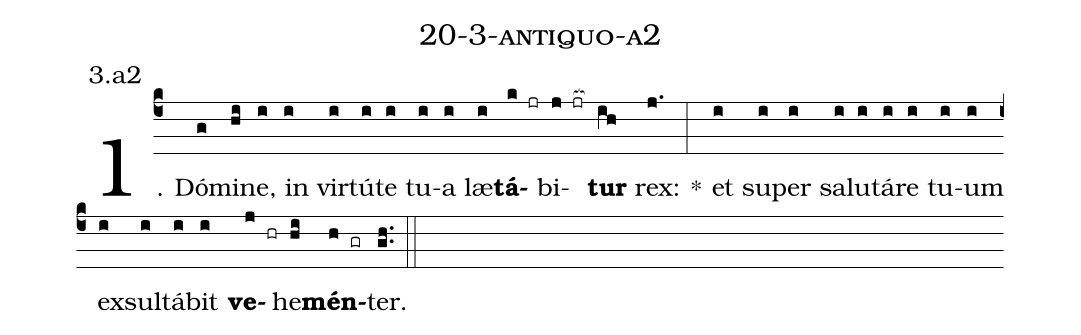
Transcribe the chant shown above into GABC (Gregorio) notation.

name: 20-3-antiquo-a2;
annotation: 3.a2;
%%
(c4)1. Dó(g)mi(hi)ne,(i) in(i) vir(i)tú(i)te(i) tu(i)a(i) læ(i)<b>tá</b>(k jr)bi(j jr[ocb:1{])<b>tur</b>(ih[ocb:0}]) rex:(j.) *(:) et(i) su(i)per(i) sa(i)lu(i)tá(i)re(i) tu(i)um(i) ex(i)sul(i)tá(i)bit(i) <b>ve</b>(j hr)he(hi)<b>mén</b>(h gr)ter.(gh..) (::)
